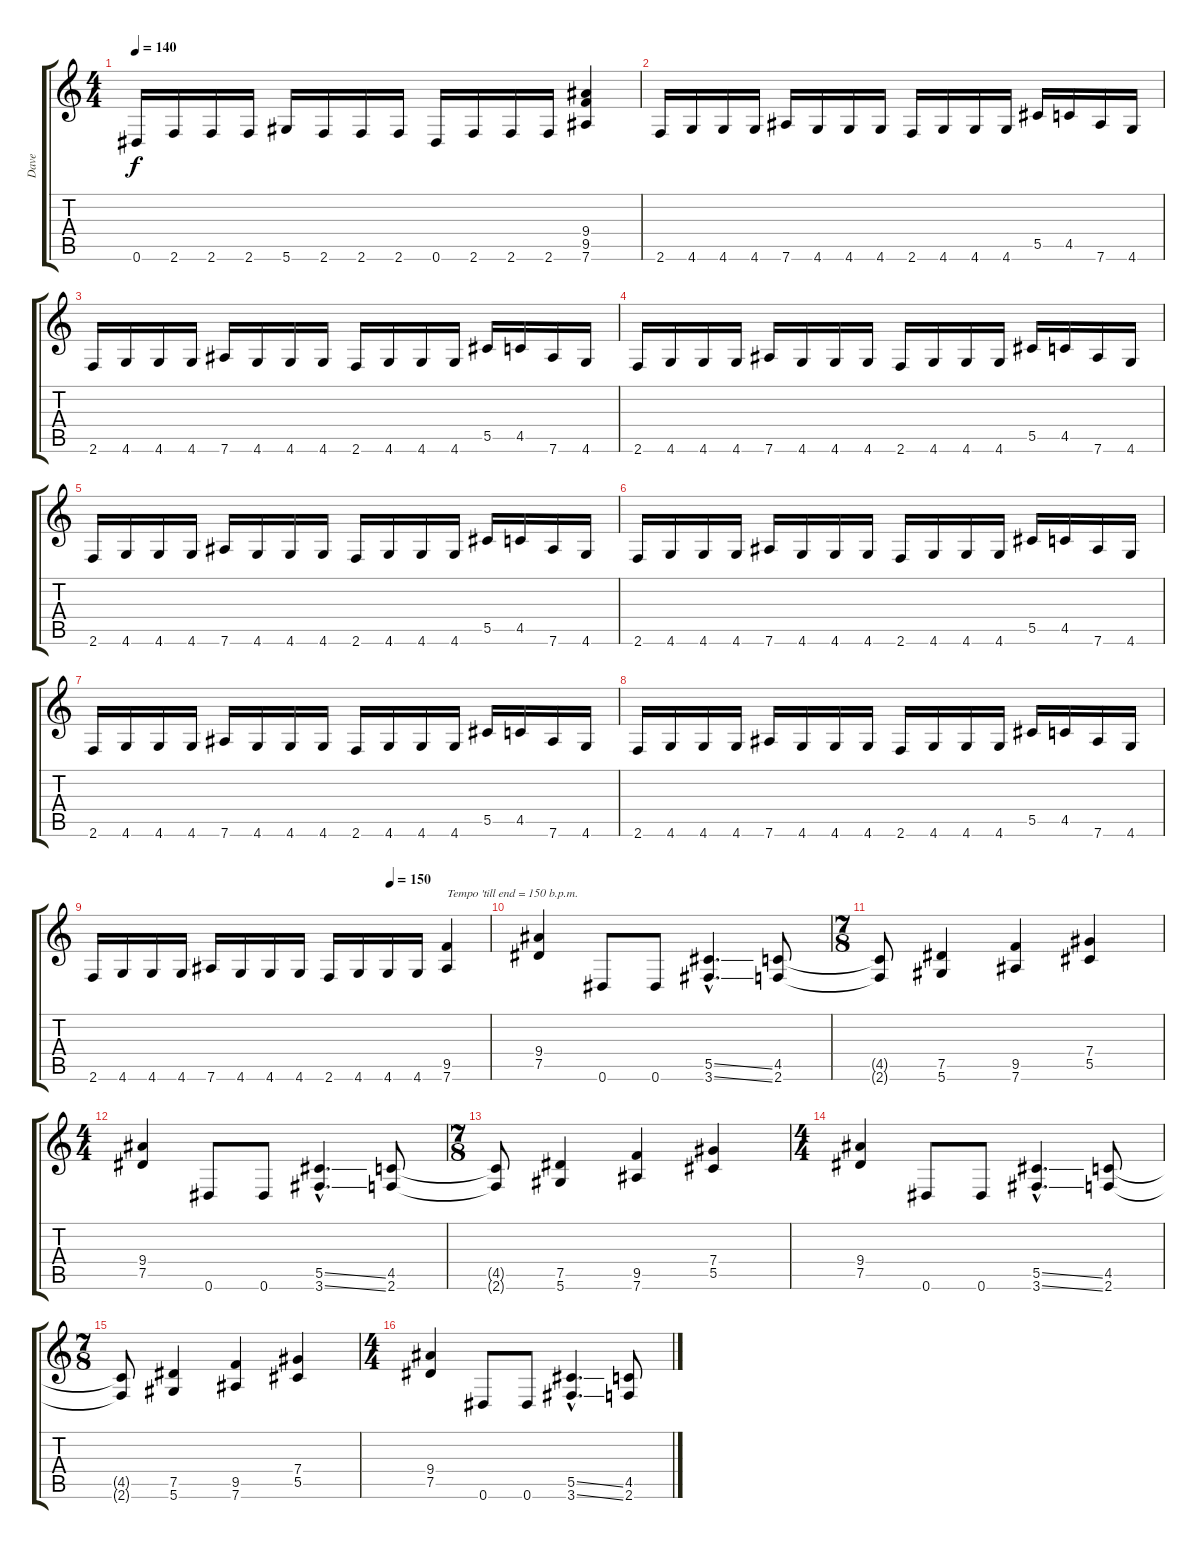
\track ("Dave" "Dave") {instrument distortionguitar}
\staff {score tabs}
\tuning (Eb4 Bb3 Gb3 Db3 Ab2 Eb2) {hide}
\ts (4 4)
\tempo 140
\clef g2
\ks c
0.6.16{dy f} 2.6.16 2.6.16 2.6.16 5.6.16 2.6.16 2.6.16 2.6.16 0.6.16 2.6.16 2.6.16 2.6.16 (9.4 9.5 7.6).4 |
2.6.16 4.6.16 4.6.16 4.6.16 7.6.16 4.6.16 4.6.16 4.6.16 2.6.16 4.6.16 4.6.16 4.6.16 5.5.16 4.5.16 7.6.16 4.6.16 |
2.6.16 4.6.16 4.6.16 4.6.16 7.6.16 4.6.16 4.6.16 4.6.16 2.6.16 4.6.16 4.6.16 4.6.16 5.5.16 4.5.16 7.6.16 4.6.16 |
2.6.16 4.6.16 4.6.16 4.6.16 7.6.16 4.6.16 4.6.16 4.6.16 2.6.16 4.6.16 4.6.16 4.6.16 5.5.16 4.5.16 7.6.16 4.6.16 |
2.6.16 4.6.16 4.6.16 4.6.16 7.6.16 4.6.16 4.6.16 4.6.16 2.6.16 4.6.16 4.6.16 4.6.16 5.5.16 4.5.16 7.6.16 4.6.16 |
2.6.16 4.6.16 4.6.16 4.6.16 7.6.16 4.6.16 4.6.16 4.6.16 2.6.16 4.6.16 4.6.16 4.6.16 5.5.16 4.5.16 7.6.16 4.6.16 |
2.6.16 4.6.16 4.6.16 4.6.16 7.6.16 4.6.16 4.6.16 4.6.16 2.6.16 4.6.16 4.6.16 4.6.16 5.5.16 4.5.16 7.6.16 4.6.16 |
2.6.16 4.6.16 4.6.16 4.6.16 7.6.16 4.6.16 4.6.16 4.6.16 2.6.16 4.6.16 4.6.16 4.6.16 5.5.16 4.5.16 7.6.16 4.6.16 |
\tempo (150 0.75)
2.6.16 4.6.16 4.6.16 4.6.16 7.6.16 4.6.16 4.6.16 4.6.16 2.6.16 4.6.16 4.6.16 4.6.16 (9.5 7.6).4{txt "Tempo 'till end = 150 b.p.m."} |
(9.4 7.5).4 0.6.8 0.6.8 (5.5{ss hac} 3.6{ss hac}).4{d} (4.5 2.6).8 |
\ts (7 8)
(4.5{t} 2.6{t}).8 (7.5 5.6).4 (9.5 7.6).4 (7.4 5.5).4 |
\ts (4 4)
(9.4 7.5).4 0.6.8 0.6.8 (5.5{ss hac} 3.6{ss hac}).4{d} (4.5 2.6).8 |
\ts (7 8)
(4.5{t} 2.6{t}).8 (7.5 5.6).4 (9.5 7.6).4 (7.4 5.5).4 |
\ts (4 4)
(9.4 7.5).4 0.6.8 0.6.8 (5.5{ss hac} 3.6{ss hac}).4{d} (4.5 2.6).8 |
\ts (7 8)
(4.5{t} 2.6{t}).8 (7.5 5.6).4 (9.5 7.6).4 (7.4 5.5).4 |
\ts (4 4)
(9.4 7.5).4 0.6.8 0.6.8 (5.5{ss hac} 3.6{ss hac}).4{d} (4.5 2.6).8
